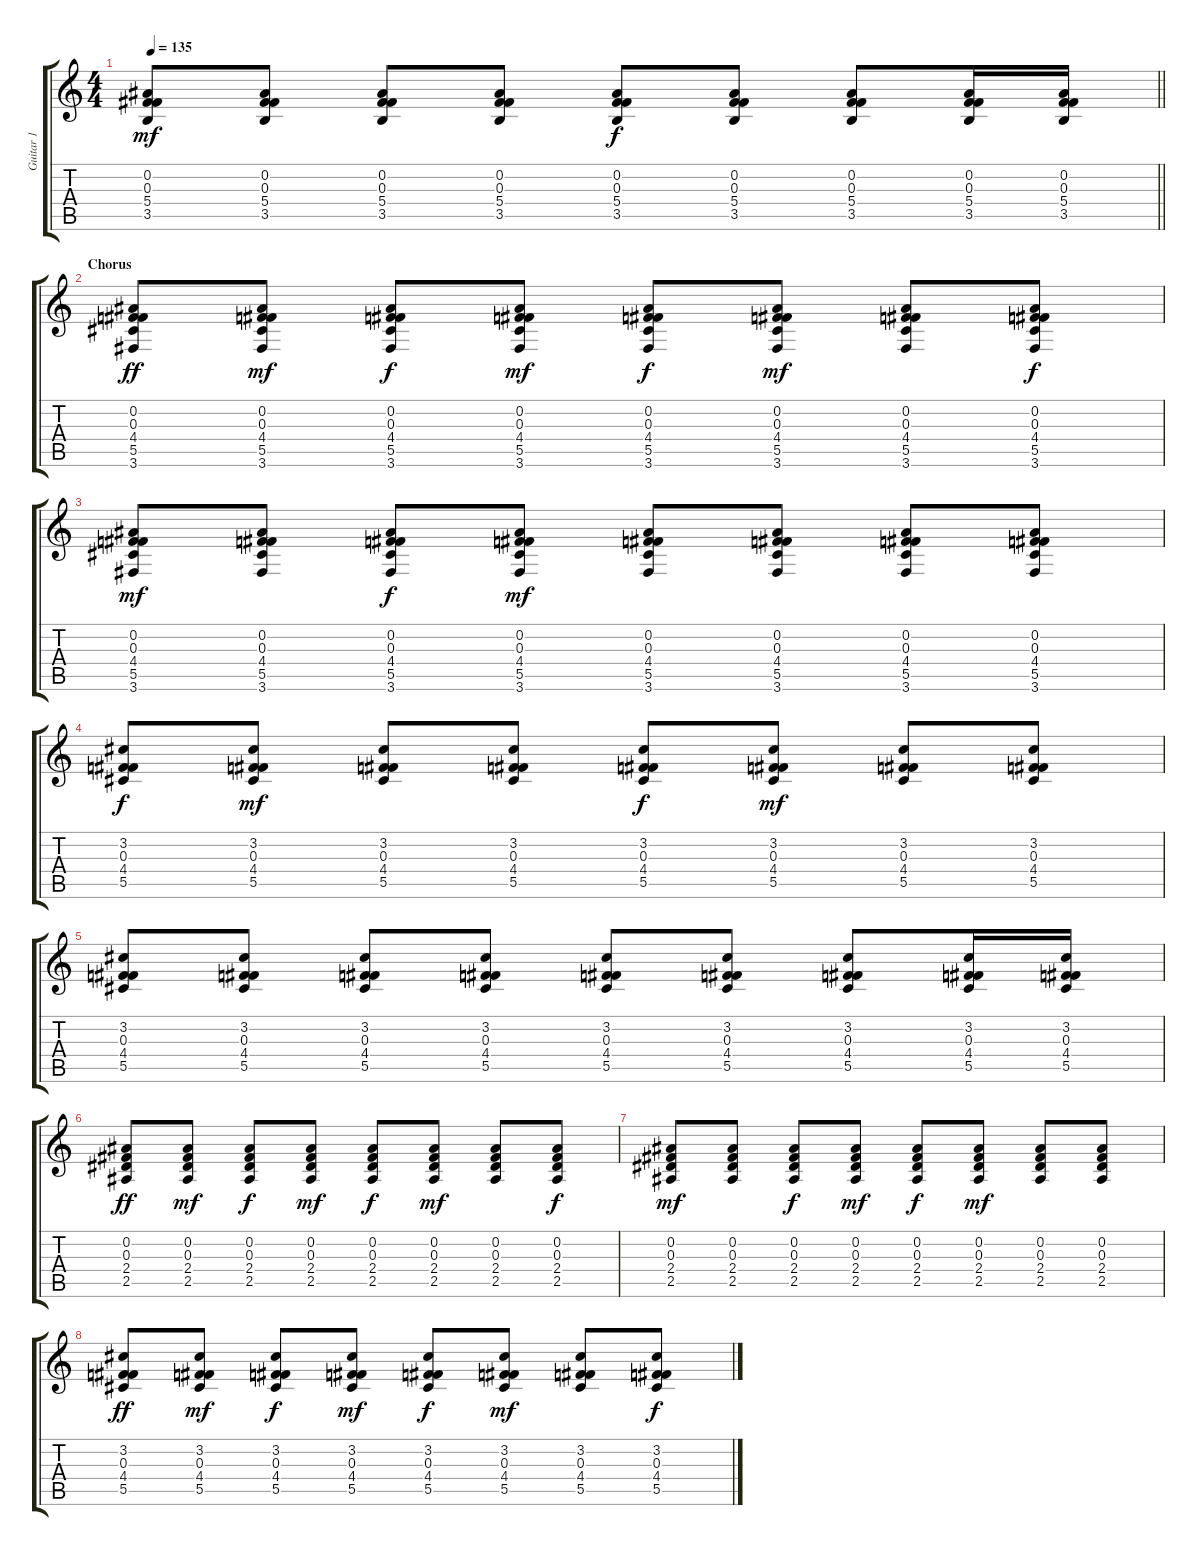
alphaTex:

\track ("Guitar 1" "Guitar 1") {instrument acousticguitarsteel}
\staff {score tabs}
\tuning (Eb4 Bb3 Gb3 Db3 Ab2 Eb2) {hide}
\ts (4 4)
\tempo 135
\clef g2
\barLineRight lightlight
\ks c
(0.2 0.3 5.4 3.5).8{dy mf} (0.2 0.3 5.4 3.5).8 (0.2 0.3 5.4 3.5).8 (0.2 0.3 5.4 3.5).8 (0.2 0.3 5.4 3.5).8{dy f} (0.2 0.3 5.4 3.5).8 (0.2 0.3 5.4 3.5).8 (0.2 0.3 5.4 3.5).16 (0.2 0.3 5.4 3.5).16 |
\section ("" "Chorus")
(0.2 0.3 4.4 5.5 3.6).8{dy ff} (0.2 0.3 4.4 5.5 3.6).8{dy mf} (0.2 0.3 4.4 5.5 3.6).8{dy f} (0.2 0.3 4.4 5.5 3.6).8{dy mf} (0.2 0.3 4.4 5.5 3.6).8{dy f} (0.2 0.3 4.4 5.5 3.6).8{dy mf} (0.2 0.3 4.4 5.5 3.6).8 (0.2 0.3 4.4 5.5 3.6).8{dy f} |
(0.2 0.3 4.4 5.5 3.6).8{dy mf} (0.2 0.3 4.4 5.5 3.6).8 (0.2 0.3 4.4 5.5 3.6).8{dy f} (0.2 0.3 4.4 5.5 3.6).8{dy mf} (0.2 0.3 4.4 5.5 3.6).8 (0.2 0.3 4.4 5.5 3.6).8 (0.2 0.3 4.4 5.5 3.6).8 (0.2 0.3 4.4 5.5 3.6).8 |
(3.2 0.3 4.4 5.5).8{dy f} (3.2 0.3 4.4 5.5).8{dy mf} (3.2 0.3 4.4 5.5).8 (3.2 0.3 4.4 5.5).8 (3.2 0.3 4.4 5.5).8{dy f} (3.2 0.3 4.4 5.5).8{dy mf} (3.2 0.3 4.4 5.5).8 (3.2 0.3 4.4 5.5).8 |
(3.2 0.3 4.4 5.5).8 (3.2 0.3 4.4 5.5).8 (3.2 0.3 4.4 5.5).8 (3.2 0.3 4.4 5.5).8 (3.2 0.3 4.4 5.5).8 (3.2 0.3 4.4 5.5).8 (3.2 0.3 4.4 5.5).8 (3.2 0.3 4.4 5.5).16 (3.2 0.3 4.4 5.5).16 |
(0.2 0.3 2.4 2.5).8{dy ff} (0.2 0.3 2.4 2.5).8{dy mf} (0.2 0.3 2.4 2.5).8{dy f} (0.2 0.3 2.4 2.5).8{dy mf} (0.2 0.3 2.4 2.5).8{dy f} (0.2 0.3 2.4 2.5).8{dy mf} (0.2 0.3 2.4 2.5).8 (0.2 0.3 2.4 2.5).8{dy f} |
(0.2 0.3 2.4 2.5).8{dy mf} (0.2 0.3 2.4 2.5).8 (0.2 0.3 2.4 2.5).8{dy f} (0.2 0.3 2.4 2.5).8{dy mf} (0.2 0.3 2.4 2.5).8{dy f} (0.2 0.3 2.4 2.5).8{dy mf} (0.2 0.3 2.4 2.5).8 (0.2 0.3 2.4 2.5).8 |
(3.2 0.3 4.4 5.5).8{dy ff} (3.2 0.3 4.4 5.5).8{dy mf} (3.2 0.3 4.4 5.5).8{dy f} (3.2 0.3 4.4 5.5).8{dy mf} (3.2 0.3 4.4 5.5).8{dy f} (3.2 0.3 4.4 5.5).8{dy mf} (3.2 0.3 4.4 5.5).8 (3.2 0.3 4.4 5.5).8{dy f}
